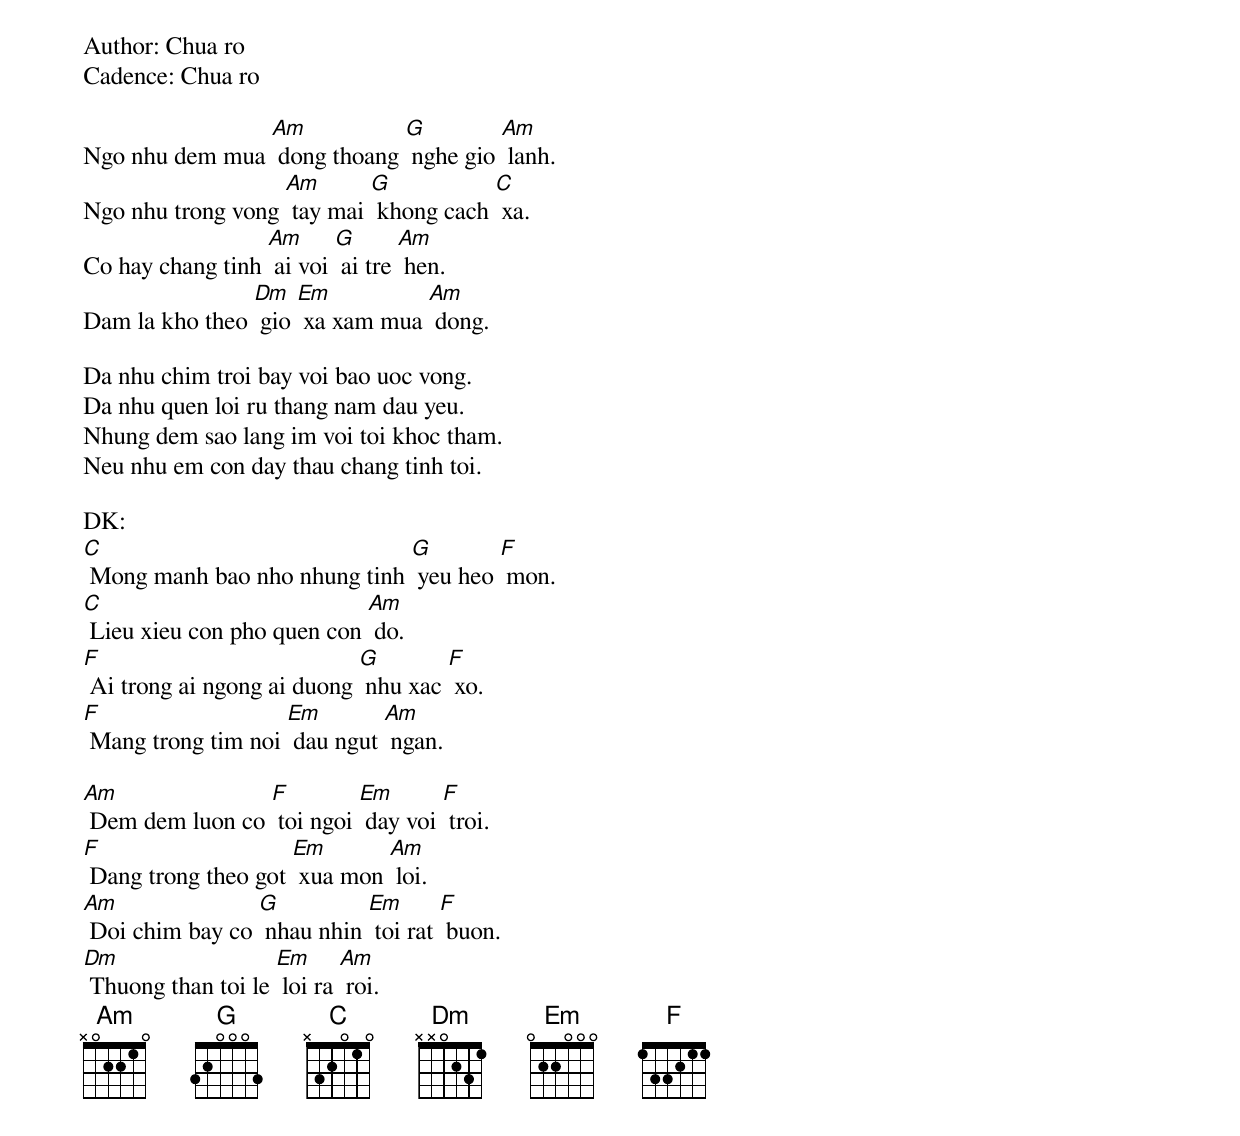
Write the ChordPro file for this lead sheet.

Author: Chua ro
Cadence: Chua ro

Ngo nhu dem mua [Am] dong thoang [G] nghe gio [Am] lanh.
Ngo nhu trong vong [Am] tay mai [G] khong cach [C] xa.
Co hay chang tinh [Am] ai voi [G] ai tre [Am] hen.
Dam la kho theo [Dm] gio [Em] xa xam mua [Am] dong.

Da nhu chim troi bay voi bao uoc vong.
Da nhu quen loi ru thang nam dau yeu.
Nhung dem sao lang im voi toi khoc tham.
Neu nhu em con day thau chang tinh toi.

DK:
[C] Mong manh bao nho nhung tinh [G] yeu heo [F] mon.
[C] Lieu xieu con pho quen con [Am] do.
[F] Ai trong ai ngong ai duong [G] nhu xac [F] xo.
[F] Mang trong tim noi [Em] dau ngut [Am] ngan.

[Am] Dem dem luon co [F] toi ngoi [Em] day voi [F] troi.
[F] Dang trong theo got [Em] xua mon [Am] loi.
[Am] Doi chim bay co [G] nhau nhin [Em] toi rat [F] buon.
[Dm] Thuong than toi le [Em] loi ra [Am] roi.
